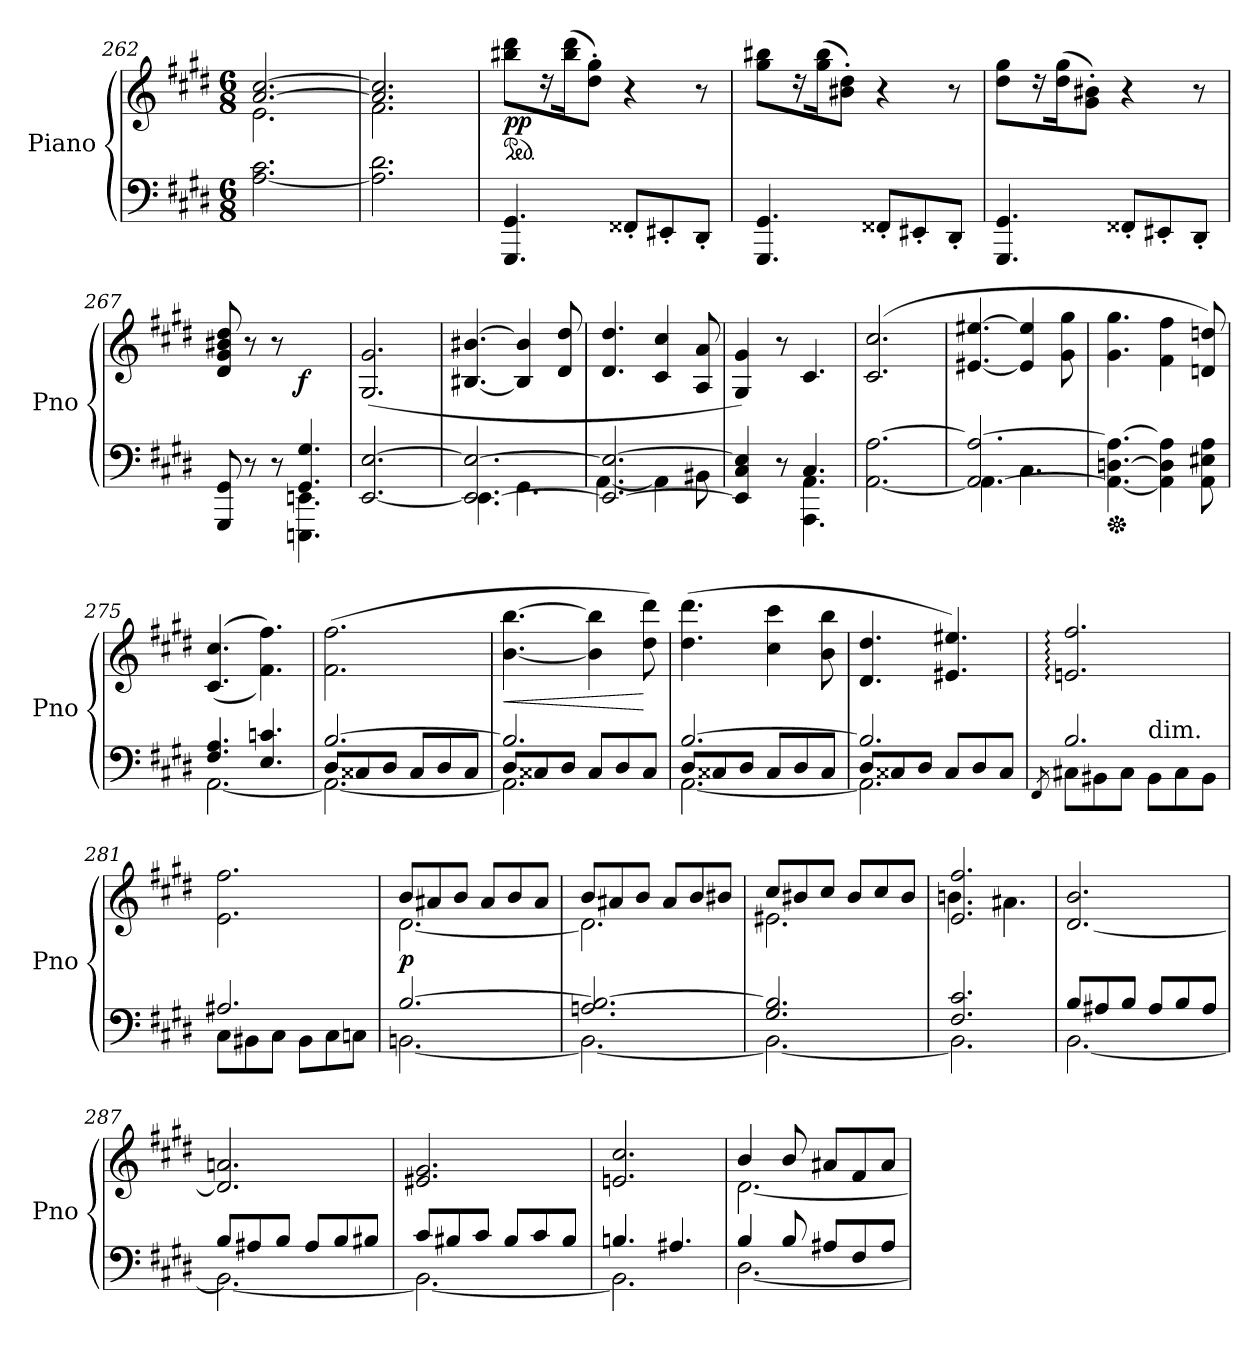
**kern	**kern	**dynam
*part1	*part1	*part1
*staff2	*staff1	*staff1/2
*I"Piano	*	*
*I'Pno	*	*
*clefF4	*clefG2	*
*k[f#c#g#d#]	*k[f#c#g#d#]	*
*E:	*E:	*
*M6/8	*M6/8	*
=262	=262	=262
*	*^	*
[2.A\ 2.c#\	[2.a/ [2.cc#/	2.e\	.
=263	=263	=263	=263
2.A\] 2.d#\	2.a/] 2.cc#/]	2.f#\	.
*	*v	*v	*
=264	=264	=264
*	*ped	*
*	*^	*
!	!	!	!LO:DY:b
*	*v	*v	*
4.GGG#/ 4.GG#/	8bb#X\ 8ddd#\L	pp
.	16rdd	.
.	(16bb#\ 16ddd#\K	.
.	8dd#\' 8gg#\'J)	.
8FF##X'/L	4r	.
8EE#X'/	.	.
8DD#'/J	8r	.
!!LO:PB:g=z
=265	=265	=265
4.GGG#/ 4.GG#/	8gg#\ 8bb#X\L	.
.	16rdd	.
.	(16gg#\ 16bb#\K	.
.	8b#X\' 8dd#\'J)	.
8FF##X'/L	4r	.
8EE#X'/	.	.
8DD#'/J	8r	.
!!LO:PB:g=z
=266	=266	=266
4.GGG#/ 4.GG#/	8dd#\ 8gg#\L	.
.	16rdd	.
.	(16dd#\ 16gg#\K	.
.	8g#\' 8b#X\'J)	.
8FF##X'/L	4r	.
8EE#X'/	.	.
8DD#'/J	8r	.
=267	=267	=267
*^	*	*
4.ryy	8GGG#/ 8GG#/	8d#/ 8g#/ 8b#X/ 8dd#/	.
.	8r	8r	.
.	8r	8r	.
!	!	!	!LO:DY:b
4.GG#/ 4.G#/	4.EEEn\ 4.EEn\	4.ryy	f
*v	*v	*	*
=268	=268	=268
[2.EE/ [2.E/	(2.G#/ 2.g#/	.
=269	=269	=269
*^	*	*
2.EE/_ 2.E/_	4.EE\	[4.B#X/ [4.b#X/	.
.	4.GG#\	4B#/] 4b#/]	.
.	.	8d#/ 8dd#/	.
=270	=270	=270	=270
2.EE/_ 2.E/_	[4.AA\	4.d#/ 4.dd#/	.
.	4AA\]	4c#/ 4cc#/	.
.	8BB#X\	8A/ 8a/	.
=271	=271	=271	=271
4.ryy	4EE/] 4C#/ 4E/]	4G#/ 4g#/)	.
.	8r	8r	.
4.C#/	4.AAA\ 4.AA\	4.c#/	.
*v	*v	*	*
=272	=272	=272
[2.AA\ [2.A\	(2.c#/ 2.cc#/	.
!!LO:PB:g=z
=273	=273	=273
*^	*	*
2.AA/_ 2.A/_	4.AA\	[4.e#X/ [4.ee#X/	.
.	4.C#\	4e#/] 4ee#/]	.
.	.	8g#\ 8gg#\	.
*v	*v	*	*
=274	=274	=274
*Xped	*	*
4.AA\_ [4.Dn\ 4.A\_	4.g#\ 4.gg#\	.
4AA\] 4D\] 4A\]	4f#\ 4ff#\	.
8AA\ 8E#X\ 8A\	8dn/ 8ddn/)	.
=275	=275	=275
*^	*	*
4.F#/ 4.A/	[2.AA\	((4.c#/ 4.cc#/	.
4.E/ 4.cn/	.	4.f#\ 4.ff#\))	.
=276	=276	=276	=276
*	*^	*	*
[2.B/	2.AA\_	8D#/L	(2.f#\ 2.ff#\	.
.	.	8C##X/	.	.
.	.	8D#/J	.	.
.	.	8C##/L	.	.
.	.	8D#/	.	.
.	.	8C##/J	.	.
=277	=277	=277	=277	=277
!	!	!	!	!LO:HP:b
2.B/]	2.AA\]	8D#/L	[4.b\ [4.bb\	<
.	.	8C##X/	.	.
.	.	8D#/J	.	.
.	.	8C##/L	4b\] 4bb\]	.
.	.	8D#/	.	.
.	.	8C##/J	8dd#\ 8ddd#\)	[
=278	=278	=278	=278	=278
[2.B/	[2.AA\	8D#/L	(4.dd#\ 4.ddd#\	.
.	.	8C##X/	.	.
.	.	8D#/J	.	.
.	.	8C##/L	4cc#\ 4ccc#\	.
.	.	8D#/	.	.
.	.	8C##/J	8b\ 8bb\	.
=279	=279	=279	=279	=279
2.B/]	2.AA\]	8D#/L	4.d#/ 4.dd#/	.
.	.	8C##X/	.	.
.	.	8D#/J	.	.
.	.	8C##/L	4.e#X/ 4.ee#X/)	.
.	.	8D#/	.	.
.	.	8C##/J	.	.
*	*v	*v	*	*
!!LO:PB:g=z
=280	=280	=280	=280
.	8qFF#/	.	.
2.B/	8C#X\L	2.en/: 2.ff#/:	.
.	8BB#X\	.	.
.	8C#\J	.	.
!	!LO:TX:a:t=dim.	!	!
.	8BB#\L	.	.
.	8C#\	.	.
.	8BB#\J	.	.
!!LO:PB:g=z
=281	=281	=281	=281
2.A#X/	8C#\L	2.e\ 2.ff#\	.
.	8BB#X\	.	.
.	8C#\J	.	.
.	8BB#\L	.	.
.	8C#\	.	.
.	8Cn\J	.	.
=282	=282	=282	=282
*	*	*^	*
!	!	!	!	!LO:DY:b
[2.B/	[2.BBn\	8b/L	[2.d#\	p
.	.	8a#X/	.	.
.	.	8b/J	.	.
.	.	8a#/L	.	.
.	.	8b/	.	.
.	.	8a#/J	.	.
=283	=283	=283	=283	=283
2.An/ 2.B/_	2.BB\_	8b/L	2.d#\]	.
.	.	8a#X/	.	.
.	.	8b/J	.	.
.	.	8a#/L	.	.
.	.	8b/	.	.
.	.	8b#X/J	.	.
=284	=284	=284	=284	=284
2.G#/ 2.B/]	2.BB\_	8cc#/L	2.e#X\	.
.	.	8b#X/	.	.
.	.	8cc#/J	.	.
.	.	8b#/L	.	.
.	.	8cc#/	.	.
.	.	8b#/J	.	.
!!LO:PB:g=z	!!
=285	=285	=285	=285	=285
2.F#/ 2.c#/	2.BB\]	2.e/ 2.ff#/	4.bn\	.
.	.	.	4.a#X\	.
*	*	*v	*v	*
=286	=286	=286	=286
8B/L	[2.BB\	[2.d#/ 2.b/	.
8A#X/	.	.	.
8B/J	.	.	.
8A#/L	.	.	.
8B/	.	.	.
8A#/J	.	.	.
!!LO:PB:g=z
=287	=287	=287	=287
8B/L	2.BB\_	2.d#/] 2.an/	.
8A#X/	.	.	.
8B/J	.	.	.
8A#/L	.	.	.
8B/	.	.	.
8B#X/J	.	.	.
=288	=288	=288	=288
8c#/L	2.BB\_	2.e#X/ 2.g#/	.
8B#X/	.	.	.
8c#/J	.	.	.
8B#/L	.	.	.
8c#/	.	.	.
8B#/J	.	.	.
=289	=289	=289	=289
4.Bn/	2.BB\]	2.en/ 2.cc#/	.
4.A#X/	.	.	.
=290	=290	=290	=290
*	*	*^	*
4B/	[2.D#\	4b/	[2.d#\	.
8B/	.	8b/	.	.
8A#X/L	.	8a#X/L	.	.
8F#/	.	8f#/	.	.
8A#/J	.	8a#/J	.	.
*v	*v	*	*	*
*	*v	*v	*
=	=	=
*-	*-	*-
